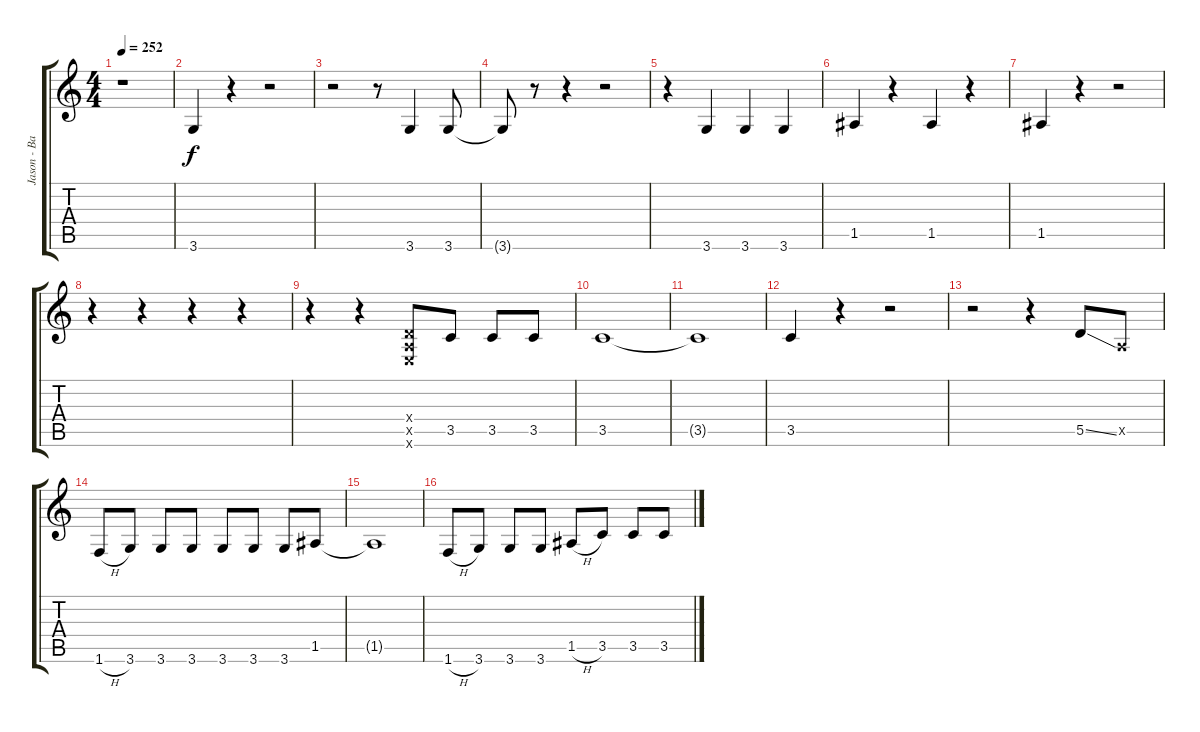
\track ("Jason - Bass" "Jason - Ba") {instrument electricbasspick}
\staff {score tabs}
\tuning (E4 B3 G3 D3 A2 E2) {hide}
\ts (4 4)
\tempo 252
\clef g2
\ks c
r.1{dy f} |
3.6.4 r.4 r.2 |
r.2 r.8 3.6.4 3.6.8 |
3.6{t}.8 r.8 r.4 r.2 |
r.4 3.6.4 3.6.4 3.6.4 |
1.5.4 r.4 1.5.4 r.4 |
1.5.4 r.4 r.2 |
r.4 r.4 r.4 r.4 |
r.4 r.4 (0.4{x} 0.5{x} 0.6{x}).8 3.5.8 3.5.8 3.5.8 |
3.5.1 |
3.5{t}.1 |
3.5.4 r.4 r.2 |
r.2 r.4 5.5{ss}.8 0.5{x}.8 |
1.6{h}.8 3.6.8 3.6.8 3.6.8 3.6.8 3.6.8 3.6.8 1.5.8 |
1.5{t}.1 |
1.6{h}.8 3.6.8 3.6.8 3.6.8 1.5{h}.8 3.5.8 3.5.8 3.5.8
